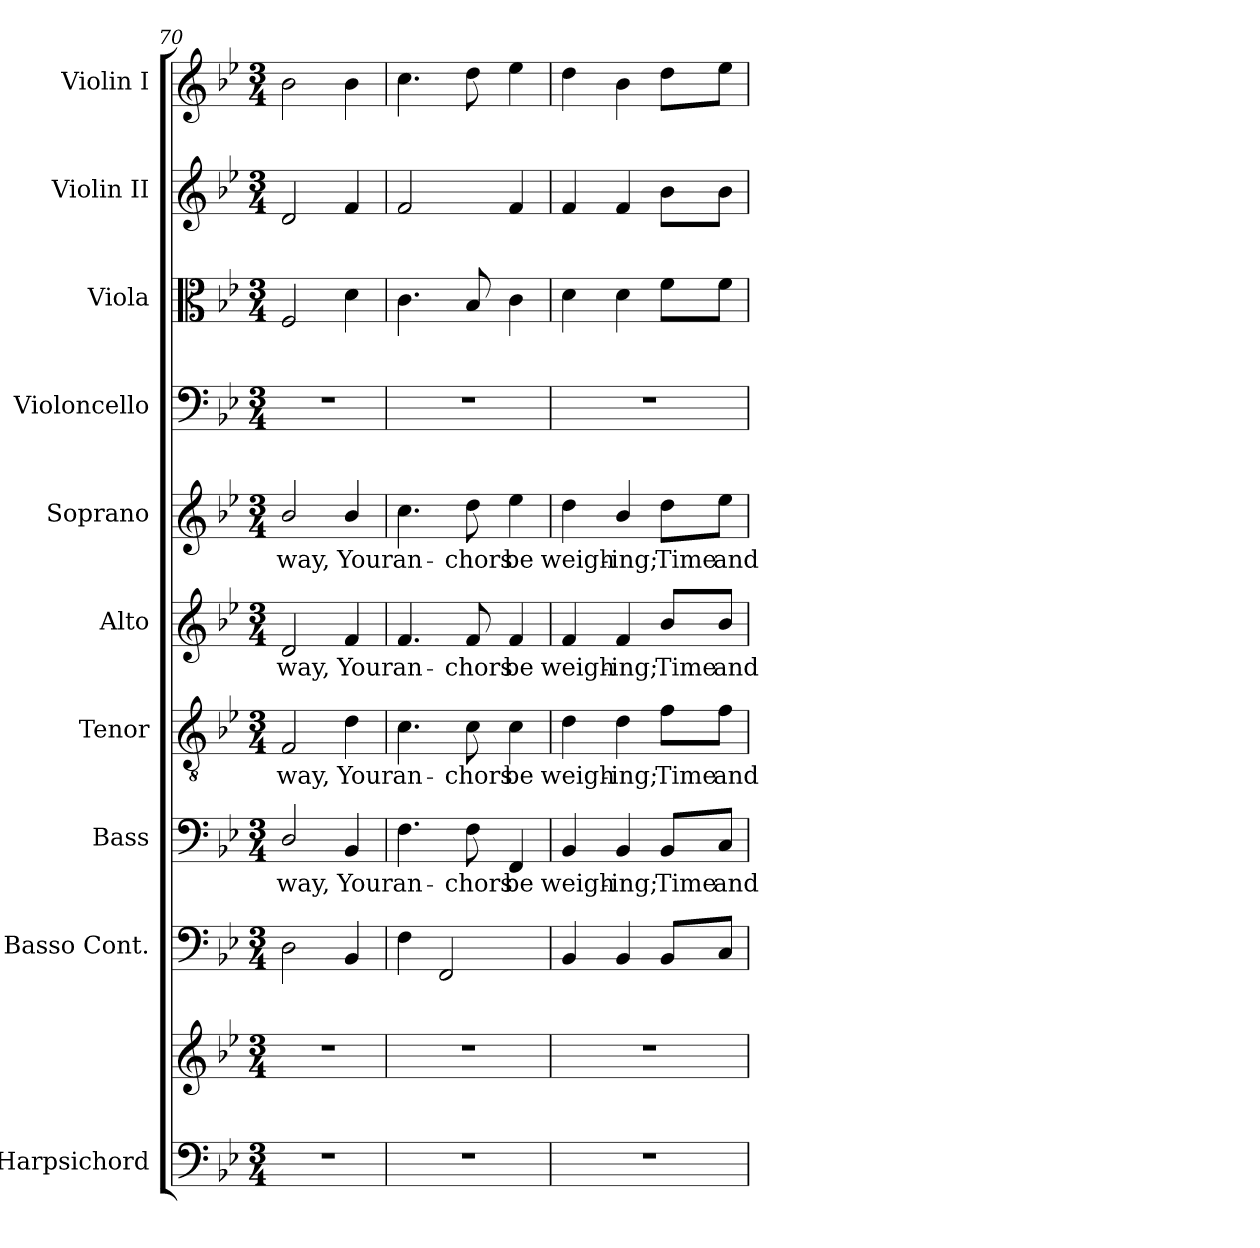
**kern	**kern	**kern	**kern	**text	**kern	**text	**kern	**text	**kern	**text	**kern	**kern	**kern	**kern
*part10	*part10	*part9	*part8	*part8	*part7	*part7	*part6	*part6	*part5	*part5	*part4	*part3	*part2	*part1
*staff11	*staff10	*staff9	*staff8	*staff8	*staff7	*staff7	*staff6	*staff6	*staff5	*staff5	*staff4	*staff3	*staff2	*staff1
*I"Harpsichord	*	*I"Basso Cont.	*I"Bass	*	*I"Tenor	*	*I"Alto	*	*I"Soprano	*	*I"Violoncello	*I"Viola	*I"Violin II	*I"Violin I
*I'Hpsd.	*	*	*I'B.	*	*I'T.	*	*I'A.	*	*I'S.	*	*I'Vc.	*	*	*
*clefF4	*clefG2	*clefF4	*clefF4	*	*clefGv2	*	*clefG2	*	*clefG2	*	*clefF4	*clefC3	*clefG2	*clefG2
*	*	*	*	*	*ITrd7c12	*	*	*	*	*	*	*	*	*
*k[b-e-]	*k[b-e-]	*k[b-e-]	*k[b-e-]	*	*k[b-e-]	*	*k[b-e-]	*	*k[b-e-]	*	*k[b-e-]	*k[b-e-]	*k[b-e-]	*k[b-e-]
*B-:	*B-:	*B-:	*B-:	*	*B-:	*	*B-:	*	*B-:	*	*B-:	*B-:	*B-:	*B-:
*M3/4	*M3/4	*M3/4	*M3/4	*	*M3/4	*	*M3/4	*	*M3/4	*	*M3/4	*M3/4	*M3/4	*M3/4
=70	=70	=70	=70	=70	=70	=70	=70	=70	=70	=70	=70	=70	=70	=70
!LO:N:vis=1	!LO:N:vis=1	!	!	!	!	!	!	!	!	!	!	!	!	!
!	!	!	!	!LO:LY:b:color=#000000	!	!	!	!	!	!	!	!	!	!
!	!	!	!	!	!	!LO:LY:b:color=#000000	!	!	!	!	!	!	!	!
!	!	!	!	!	!	!	!	!LO:LY:b:color=#000000	!	!	!	!	!	!
!	!	!	!	!	!	!	!	!	!	!LO:LY:b:color=#000000	!LO:N:vis=1	!	!	!
2.r	2.r	2Di\	2Di/	-way,	2FFi/	-way,	2di/	-way,	2b-i/	-way,	2.r	2Fi/	2di/	2b-i\
!	!	!	!	!LO:LY:b:color=#000000	!	!	!	!	!	!	!	!	!	!
!	!	!	!	!	!	!LO:LY:b:color=#000000	!	!	!	!	!	!	!	!
!	!	!	!	!	!	!	!	!LO:LY:b:color=#000000	!	!	!	!	!	!
!	!	!	!	!	!	!	!	!	!	!LO:LY:b:color=#000000	!	!	!	!
.	.	4BB-i/	4BB-i/	Your	4Di\	Your	4fi/	Your	4b-i/	Your	.	4di\	4fi/	4b-i\
!!LO:PB:g=z
=71	=71	=71	=71	=71	=71	=71	=71	=71	=71	=71	=71	=71	=71	=71
!LO:N:vis=1	!LO:N:vis=1	!	!	!	!	!	!	!	!	!	!	!	!	!
!	!	!	!	!LO:LY:b:color=#000000	!	!	!	!	!	!	!	!	!	!
!	!	!	!	!	!	!LO:LY:b:color=#000000	!	!	!	!	!	!	!	!
!	!	!	!	!	!	!	!	!LO:LY:b:color=#000000	!	!	!	!	!	!
!	!	!	!	!	!	!	!	!	!	!LO:LY:b:color=#000000	!LO:N:vis=1	!	!	!
2.r	2.r	4Fi\	4.Fi\	an-	4.Ci\	an-	4.fi/	an-	4.cci\	an-	2.r	4.ci\	2fi/	4.cci\
.	.	2FFi/	.	.	.	.	.	.	.	.	.	.	.	.
!	!	!	!	!LO:LY:b:color=#000000	!	!	!	!	!	!	!	!	!	!
!	!	!	!	!	!	!LO:LY:b:color=#000000	!	!	!	!	!	!	!	!
!	!	!	!	!	!	!	!	!LO:LY:b:color=#000000	!	!	!	!	!	!
!	!	!	!	!	!	!	!	!	!	!LO:LY:b:color=#000000	!	!	!	!
.	.	.	8Fi\	-chors	8Ci\	-chors	8fi/	-chors	8ddi\	-chors	.	8B-i/	.	8ddi\
!	!	!	!	!LO:LY:b:color=#000000	!	!	!	!	!	!	!	!	!	!
!	!	!	!	!	!	!LO:LY:b:color=#000000	!	!	!	!	!	!	!	!
!	!	!	!	!	!	!	!	!LO:LY:b:color=#000000	!	!	!	!	!	!
!	!	!	!	!	!	!	!	!	!	!LO:LY:b:color=#000000	!	!	!	!
.	.	.	4FFi/	be	4Ci\	be	4fi/	be	4ee-i\	be	.	4ci\	4fi/	4ee-i\
=72	=72	=72	=72	=72	=72	=72	=72	=72	=72	=72	=72	=72	=72	=72
!LO:N:vis=1	!LO:N:vis=1	!	!	!	!	!	!	!	!	!	!	!	!	!
!	!	!	!	!LO:LY:b:color=#000000	!	!	!	!	!	!	!	!	!	!
!	!	!	!	!	!	!LO:LY:b:color=#000000	!	!	!	!	!	!	!	!
!	!	!	!	!	!	!	!	!LO:LY:b:color=#000000	!	!	!	!	!	!
!	!	!	!	!	!	!	!	!	!	!LO:LY:b:color=#000000	!LO:N:vis=1	!	!	!
2.r	2.r	4BB-i/	4BB-i/	weigh-	4Di\	weigh-	4fi/	weigh-	4ddi\	weigh-	2.r	4di\	4fi/	4ddi\
!	!	!	!	!LO:LY:b:color=#000000	!	!	!	!	!	!	!	!	!	!
!	!	!	!	!	!	!LO:LY:b:color=#000000	!	!	!	!	!	!	!	!
!	!	!	!	!	!	!	!	!LO:LY:b:color=#000000	!	!	!	!	!	!
!	!	!	!	!	!	!	!	!	!	!LO:LY:b:color=#000000	!	!	!	!
.	.	4BB-i/	4BB-i/	-ing;	4Di\	-ing;	4fi/	-ing;	4b-i/	-ing;	.	4di\	4fi/	4b-i\
!	!	!	!	!LO:LY:b:color=#000000	!	!	!	!	!	!	!	!	!	!
!	!	!	!	!	!	!LO:LY:b:color=#000000	!	!	!	!	!	!	!	!
!	!	!	!	!	!	!	!	!LO:LY:b:color=#000000	!	!	!	!	!	!
!	!	!	!	!	!	!	!	!	!	!LO:LY:b:color=#000000	!	!	!	!
.	.	8BB-i/L	8BB-i/L	Time	8Fi\L	Time	8b-i/L	Time	8ddi\L	Time	.	8fi\L	8b-i\L	8ddi\L
!	!	!	!	!LO:LY:b:color=#000000	!	!	!	!	!	!	!	!	!	!
!	!	!	!	!	!	!LO:LY:b:color=#000000	!	!	!	!	!	!	!	!
!	!	!	!	!	!	!	!	!LO:LY:b:color=#000000	!	!	!	!	!	!
!	!	!	!	!	!	!	!	!	!	!LO:LY:b:color=#000000	!	!	!	!
.	.	8Ci/J	8Ci/J	and	8Fi\J	and	8b-i/J	and	8ee-i\J	and	.	8fi\J	8b-i\J	8ee-i\J
=	=	=	=	=	=	=	=	=	=	=	=	=	=	=
*-	*-	*-	*-	*-	*-	*-	*-	*-	*-	*-	*-	*-	*-	*-
